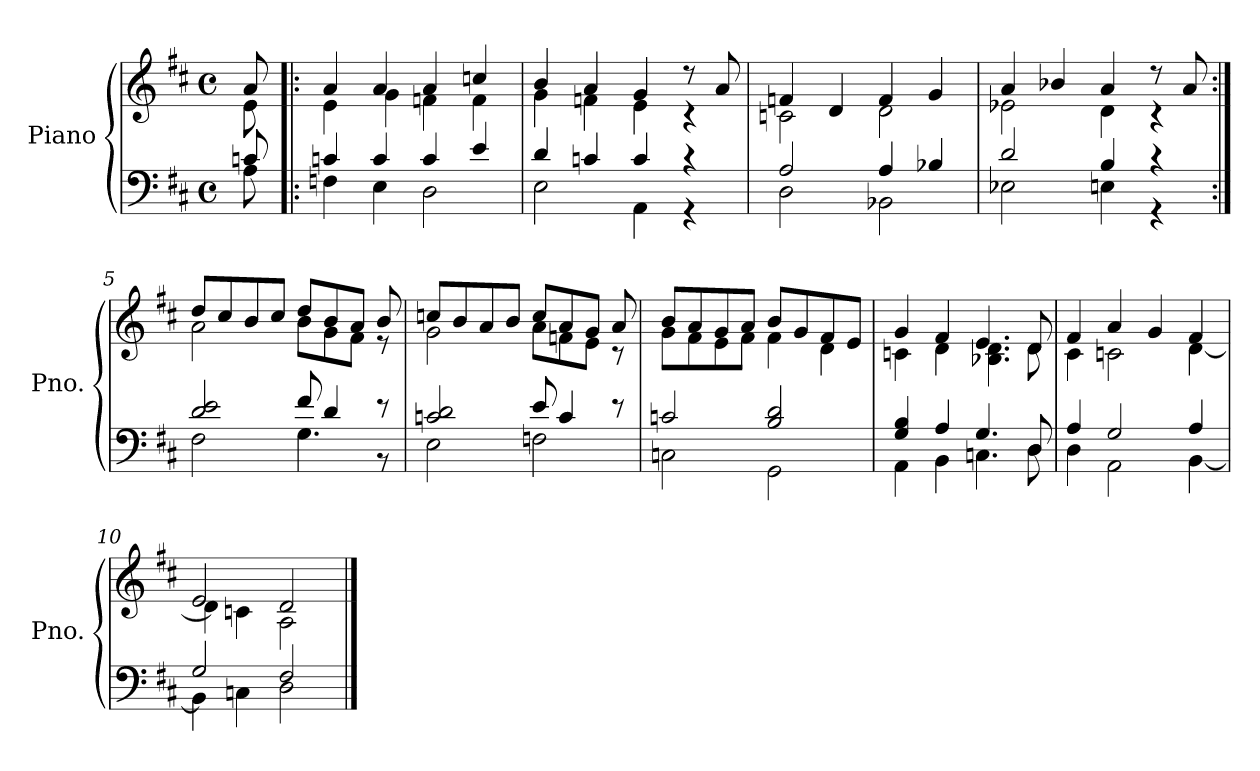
**kern	**kern
*part1	*part1
*staff2	*staff1
*I"Piano	*
*I'Pno.	*
*clefF4	*clefG2
*k[f#c#]	*k[f#c#]
*M4/4	*M4/4
*met(c)	*met(c)
*MM80	*MM80
=	=
*^	*^
8cn/	8A\	8a/	8e\
=1!|:	=1!|:	=1!|:	=1!|:
4cn/	4Fn\	4a/	4e\
4c/	4E\	4a/	4g\
4c/	2D\	4a/	4fn\
4e/	.	4ccn/	4f\
=2	=2	=2	=2
4d/	2E\	4b/	4g\
4cn/	.	4a/	4fn\
4c/	4AA\	4g/	4e\
4r	4r	8r	4r
.	.	8a/	.
=3	=3	=3	=3
2A/	2D\	4fn/	2cn\
.	.	4d/	.
4A/	2BB-X\	4f/	2d\
4B-X/	.	4g/	.
=4	=4	=4	=4
2d/	2E-X\	4a/	2e-X\
.	.	4b-X/	.
4B/	4En\	4a/	4d\
4r	4r	8r	4r
.	.	8a/	.
=5:|!	=5:|!	=5:|!	=5:|!
2d/ 2e/	2F#\	8dd/L	2a\
.	.	8cc#/	.
.	.	8b/	.
.	.	8cc#/J	.
8f#/	4.G\	8dd/L	8b\L
4d/	.	8b/	8g\
.	.	8a/J	8f#\J
8r	8r	8b/	8r
!!LO:LB:g=z	!!
=6	=6	=6	=6
2cn/ 2d/	2E\	8ccn/L	2g\
.	.	8b/	.
.	.	8a/	.
.	.	8b/J	.
8e/	2Fn\	8cc/L	8a\L
4c/	.	8a/	8fn\
.	.	8g/J	8e\J
8r	.	8a/	8r
=7	=7	=7	=7
2cn/	2Cn\	8b/L	8g\L
.	.	8a/	8f#\
.	.	8g/	8e\
.	.	8a/J	8f#\J
2B/ 2d/	2GG\	8b/L	4f#\
.	.	8g/	.
.	.	8f#/	4d\
.	.	8e/J	.
=8	=8	=8	=8
4G/ 4B/	4AA\	4g/	4cn\
4A/	4BB\	4f#/	4d\
4.G/	4.Cn\	4.e/	4.B-X\ 4.d\
8D/	8D\	8d/	8d\
=9	=9	=9	=9
4A/	4D\	4f#/	4c#\
2G/	2AA\	4a/	2cn\
.	.	4g/	.
4A/	[4BB\	4f#/	[4d\
=10	=10	=10	=10
2G/	4BB\]	2e/	4d\]
.	4Cn\	.	4cn\
2F#/	2D\	2d/	2A\
*v	*v	*	*
*	*v	*v
==	==
*-	*-
